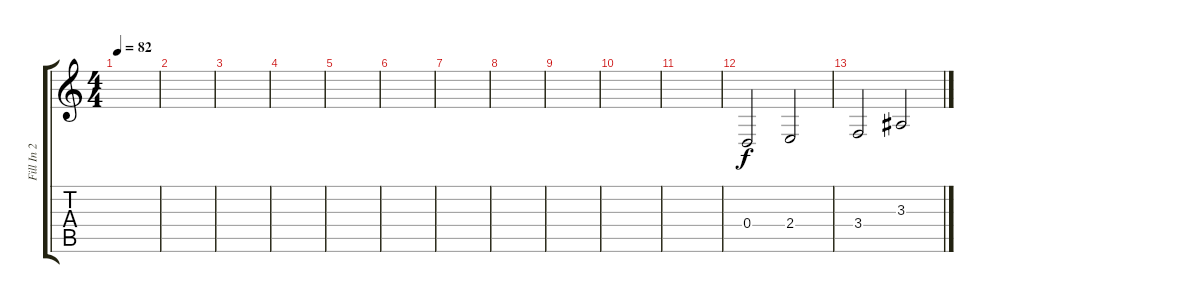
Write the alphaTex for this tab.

\track ("Fill In 2" "Fill In 2") {instrument lead2sawtooth}
\staff {score tabs}
\tuning (E4 B3 G3 D3 A2 E2) {hide}
\ts (4 4)
\tempo 82
\clef g2
\ks c
|
|
|
|
|
|
|
|
|
|
|
0.4.2 2.4.2 |
3.4.2 3.3.2
